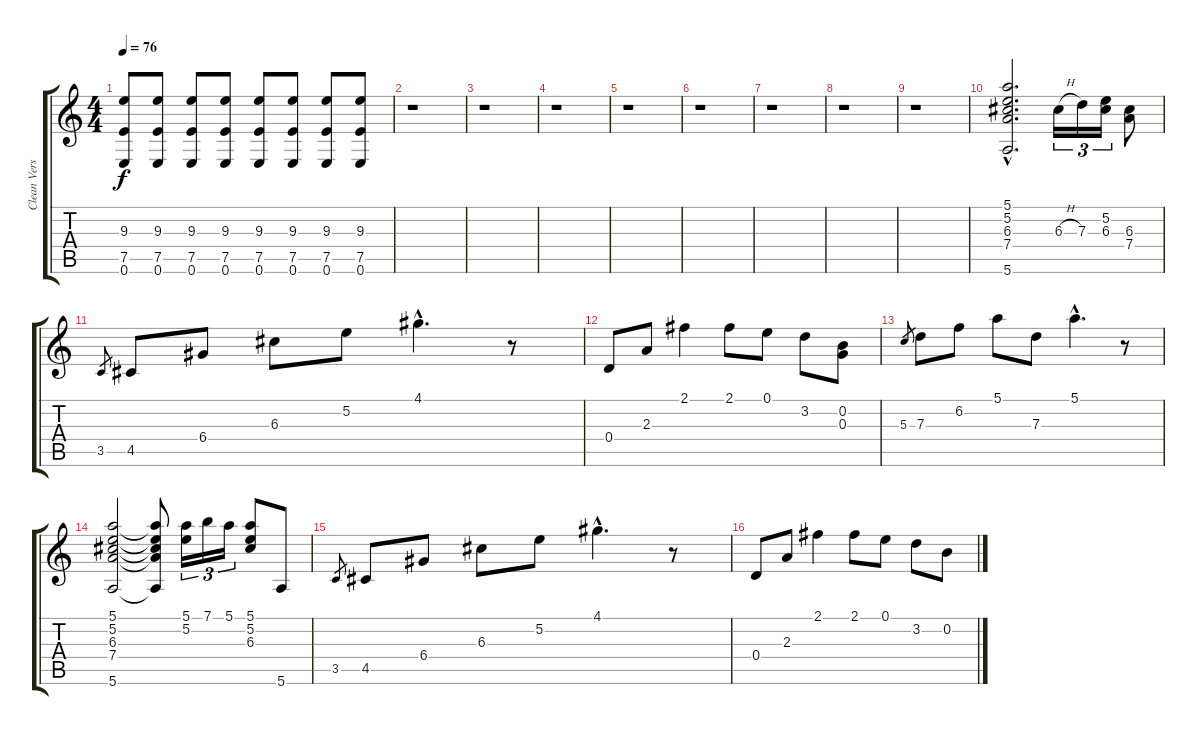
\track ("Clean Verse Guitar" "Clean Vers") {instrument electricguitarclean}
\staff {score tabs}
\tuning (E4 B3 G3 D3 A2 E2) {hide}
\ts (4 4)
\tempo 76
\clef g2
\ks c
(9.3 7.5 0.6).8{dy f} (9.3 7.5 0.6).8 (9.3 7.5 0.6).8 (9.3 7.5 0.6).8 (9.3 7.5 0.6).8 (9.3 7.5 0.6).8 (9.3 7.5 0.6).8 (9.3 7.5 0.6).8 |
r.1 |
r.1 |
r.1 |
r.1 |
r.1 |
r.1 |
r.1 |
r.1 |
(5.1{hac} 5.2{hac} 6.3{hac} 7.4{hac} 5.6{hac}).2{d} 6.3{h}.16{tu (3 2)} 7.3.16{tu (3 2)} (5.2 6.3).16{tu (3 2)} (6.3 7.4).8 |
3.5.8{gr} 4.5.8 6.4.8 6.3.8 5.2.8 4.1{hac}.4{d} r.8 |
0.4.8 2.3.8 2.1.4 2.1.8 0.1.8 3.2.8 (0.2 0.3).8 |
5.3.8{gr} 7.3.8 6.2.8 5.1.8 7.3.8 5.1{hac}.4{d} r.8 |
(5.1 5.2 6.3 7.4 5.6).2 (5.1{t} 5.2{t} 6.3{t} 7.4{t} 5.6{t}).8 (5.1 5.2).16{tu (3 2)} 7.1.16{tu (3 2)} 5.1.16{tu (3 2)} (5.1 5.2 6.3).8 5.6.8 |
3.5.8{gr} 4.5.8 6.4.8 6.3.8 5.2.8 4.1{hac}.4{d} r.8 |
0.4.8 2.3.8 2.1.4 2.1.8 0.1.8 3.2.8 0.2.8
